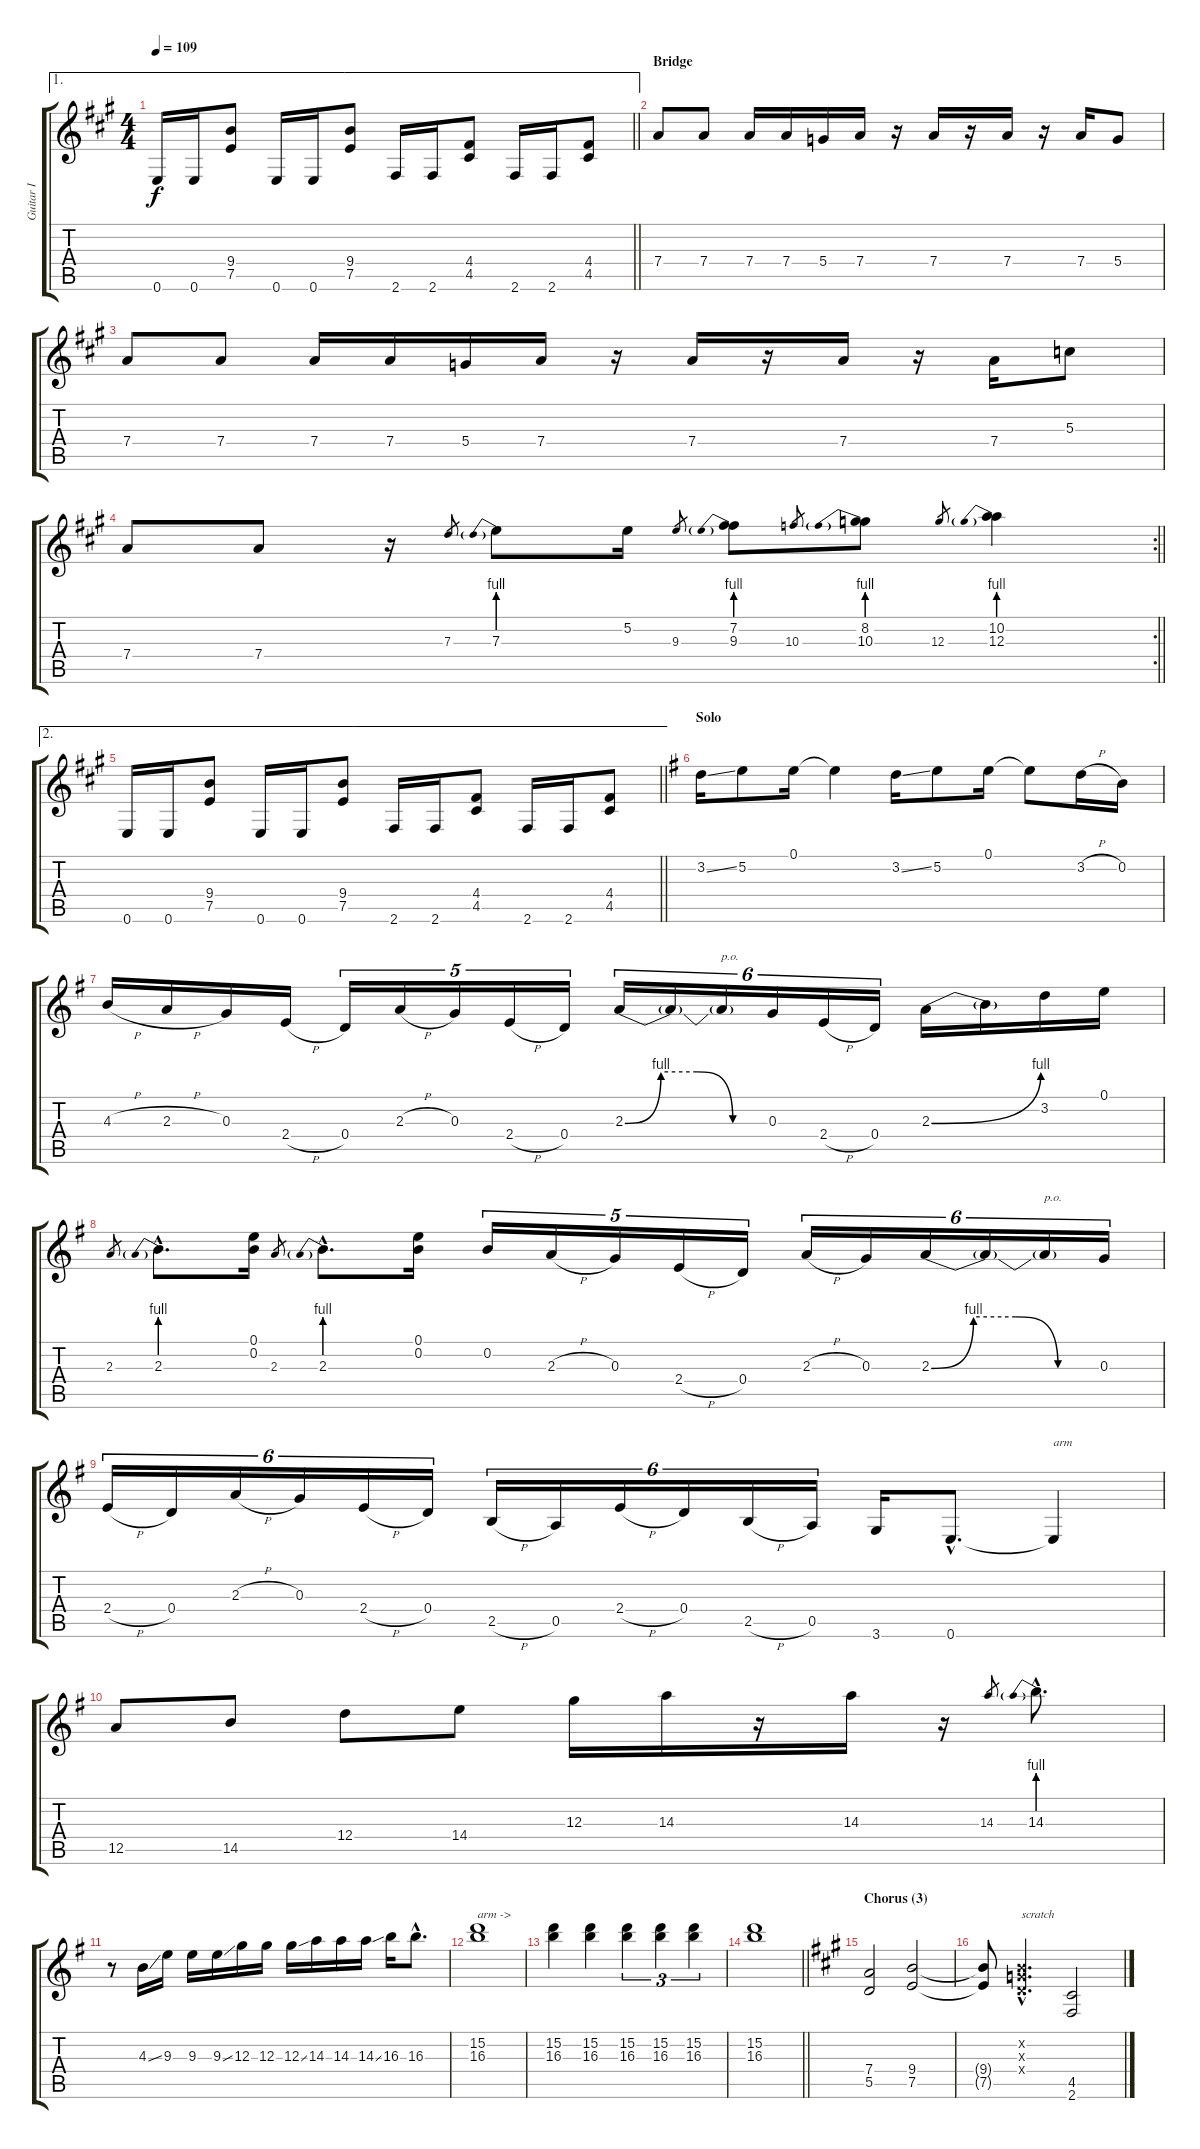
\track ("Guitar I" "Guitar I") {instrument distortionguitar}
\staff {score tabs}
\tuning (E4 B3 G3 D3 A2 E2) {hide}
\ae 1
\ts (4 4)
\tempo 109
\clef g2
\barLineRight lightlight
\ks f#minor
0.6.16{dy f} 0.6.16 (9.4 7.5).8 0.6.16 0.6.16 (9.4 7.5).8 2.6.16 2.6.16 (4.4 4.5).8 2.6.16 2.6.16 (4.4 4.5).8 |
\section ("" "Bridge")
7.4.8 7.4.8 7.4.16 7.4.16 5.4.16 7.4.16 r.16 7.4.16 r.16 7.4.16 r.16 7.4.16 5.4.8 |
7.4.8 7.4.8 7.4.16 7.4.16 5.4.16 7.4.16 r.16 7.4.16 r.16 7.4.16 r.16 7.4.16 5.3.8 |
\rc 2
\barLineRight lightlight
7.4.8 7.4.8 r.16 7.3.8{gr} 7.3{be (prebend 0 4 60 4)}.8 5.2.16 9.3.8{gr} (7.2 9.3{be (prebend 0 4 60 4)}).8 10.3.8{gr} (8.2 10.3{be (prebend 0 4 60 4)}).8 12.3.8{gr} (10.2 12.3{be (prebend 0 4 60 4)}).4 |
\ae 2
\barLineRight lightlight
0.6.16 0.6.16 (9.4 7.5).8 0.6.16 0.6.16 (9.4 7.5).8 2.6.16 2.6.16 (4.4 4.5).8 2.6.16 2.6.16 (4.4 4.5).8 |
\section ("" "Solo")
\ks eminor
3.2{ss}.16{volume 16 balance 8} 5.2.8 0.1.16 0.1{t}.4 3.2{ss}.16 5.2.8 0.1.16 0.1{t}.8 3.2{h}.16 0.2.16 |
4.3{h}.16 2.3{h}.16 0.3.16 2.4{h}.16 0.4.16{tu (5 4)} 2.3{h}.16{tu (5 4)} 0.3.16{tu (5 4)} 2.4{h}.16{tu (5 4)} 0.4.16{tu (5 4)} 2.3{be (custom 0 0 15 4 30 4 45 0 60 0)}.16{tu (6 4)} 2.3{t}.16{tu (6 4)} 2.3{t}.16{tu (6 4) txt "p.o."} 0.3.16{tu (6 4)} 2.4{h}.16{tu (6 4)} 0.4.16{tu (6 4)} 2.3{be (bend 0 0 60 4)}.16 2.3{t}.16 3.2.16 0.1.16 |
2.3.8{gr} 2.3{be (prebend 0 4 60 4) hac}.8{d} (0.1 0.2).16 2.3.8{gr} 2.3{be (prebend 0 4 60 4) hac}.8{d} (0.1 0.2).16 0.2.16{tu (5 4)} 2.3{h}.16{tu (5 4)} 0.3.16{tu (5 4)} 2.4{h}.16{tu (5 4)} 0.4.16{tu (5 4)} 2.3{h}.16{tu (6 4)} 0.3.16{tu (6 4)} 2.3{be (custom 0 0 15 4 30 4 45 0 60 0)}.16{tu (6 4)} 2.3{t}.16{tu (6 4)} 2.3{t}.16{tu (6 4) txt "p.o."} 0.3.16{tu (6 4)} |
2.4{h}.16{tu (6 4)} 0.4.16{tu (6 4)} 2.3{h}.16{tu (6 4)} 0.3.16{tu (6 4)} 2.4{h}.16{tu (6 4)} 0.4.16{tu (6 4)} 2.5{h}.16{tu (6 4)} 0.5.16{tu (6 4)} 2.4{h}.16{tu (6 4)} 0.4.16{tu (6 4)} 2.5{h}.16{tu (6 4)} 0.5.16{tu (6 4)} 3.6.16 0.6{hac}.8{d} 0.6{t}.4{txt "arm"} |
12.5.8 14.5.8 12.4.8 14.4.8 12.3.16 14.3.16 r.16 14.3.16 r.16 14.3.8{gr} 14.3{be (prebend 0 4 60 4) hac}.8{d} |
r.8 4.3{ss}.16 9.3.16 9.3.16 9.3{ss}.16 12.3.16 12.3.16 12.3{ss}.16 14.3.16 14.3.16 14.3{ss}.16 16.3.16 16.3{hac}.8{d} |
(15.2 16.3).1{txt "arm ->"} |
(15.2 16.3).4 (15.2 16.3).4 (15.2 16.3).4{tu (3 2)} (15.2 16.3).4{tu (3 2)} (15.2 16.3).4{tu (3 2)} |
\barLineRight lightlight
(15.2 16.3).1 |
\section ("" "Chorus (3)")
\ks f#minor
(7.4 5.5).2{volume 12 balance 8} (9.4 7.5).2 |
(9.4{t} 7.5{t}).8 (0.2{hac x} 0.3{hac x} 0.4{hac x}).4{d txt "scratch"} (4.5 2.6).2
